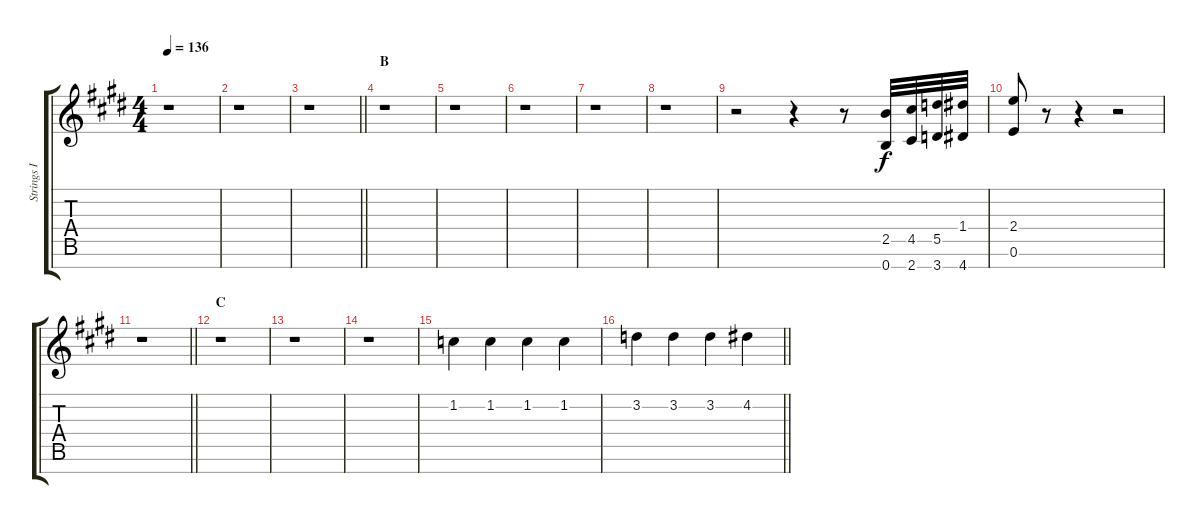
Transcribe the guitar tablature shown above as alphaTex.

\track ("Strings I" "Strings I") {instrument stringensemble1}
\staff {score tabs}
\tuning (E5 B4 G4 D4 A3 E3 B2) {hide}
\ts (4 4)
\tempo 136
\clef g2
\ks e
r.1{dy f} |
r.1 |
\barLineRight lightlight
r.1 |
\section ("" "B")
r.1 |
r.1 |
r.1 |
r.1 |
r.1 |
r.2 r.4 r.8 (2.5 0.7).32{ot 8vb} (4.5 2.7).32{ot 8vb} (5.5 3.7).32{ot 8vb} (1.4 4.7).32{ot 8vb} |
(2.4 0.6).8{ot 8vb} r.8 r.4 r.2 |
\barLineRight lightlight
r.1 |
\section ("" "C")
r.1 |
r.1 |
r.1 |
1.2.4 1.2.4 1.2.4 1.2.4 |
\barLineRight lightlight
3.2.4 3.2.4 3.2.4 4.2.4
